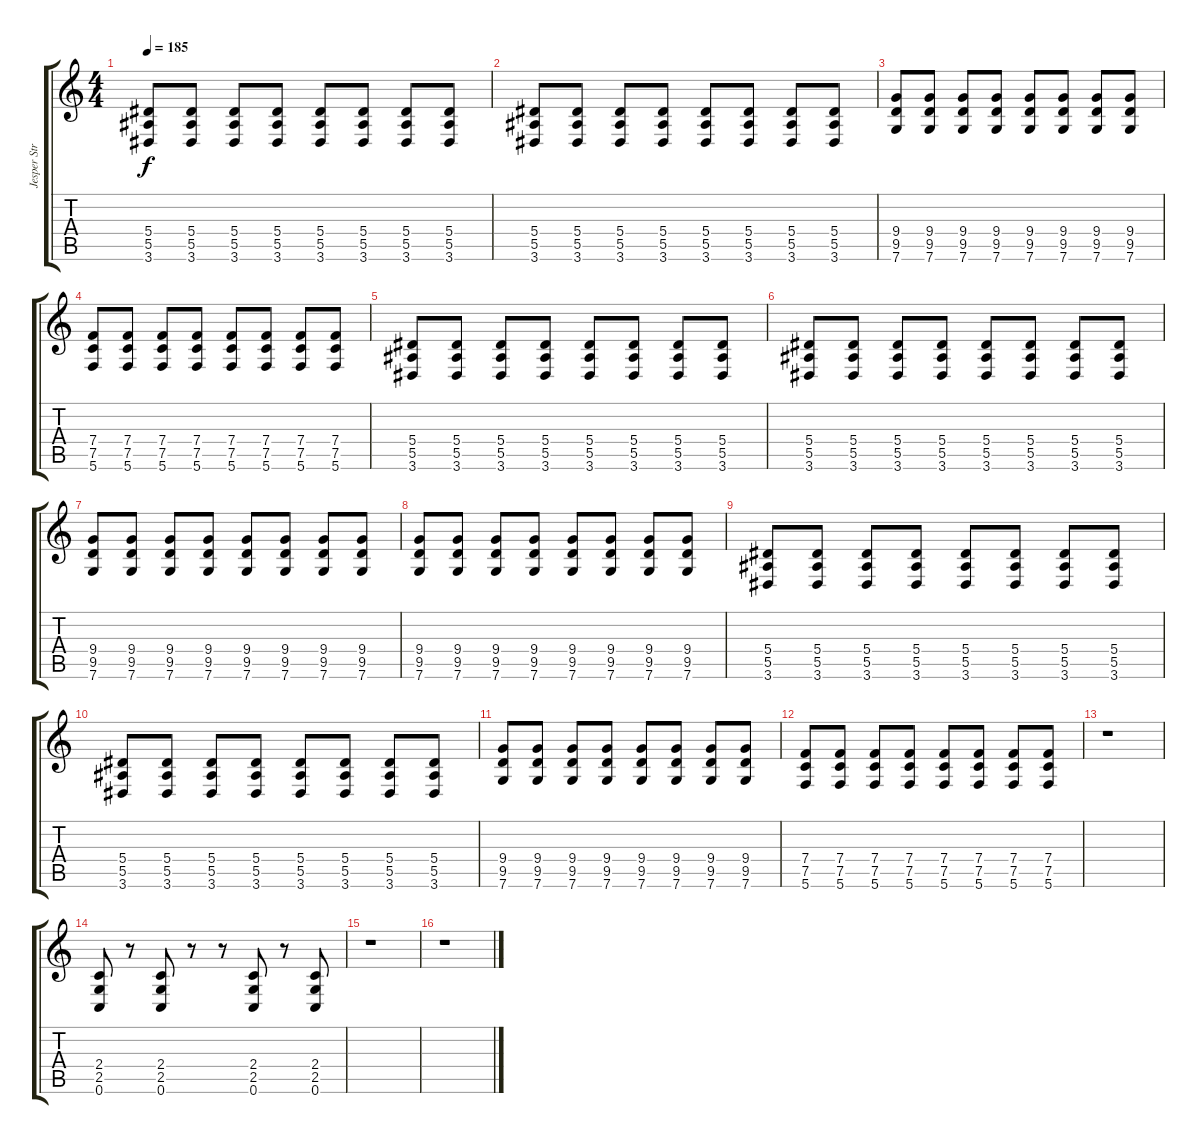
\track ("Jesper Strömblad" "Jesper Str") {instrument distortionguitar}
\staff {score tabs}
\tuning (C4 G3 Eb3 Bb2 F2 C2) {hide}
\ts (4 4)
\tempo 185
\clef g2
\ks c
(5.4 5.5 3.6).8{dy f} (5.4 5.5 3.6).8 (5.4 5.5 3.6).8 (5.4 5.5 3.6).8 (5.4 5.5 3.6).8 (5.4 5.5 3.6).8 (5.4 5.5 3.6).8 (5.4 5.5 3.6).8 |
(5.4 5.5 3.6).8 (5.4 5.5 3.6).8 (5.4 5.5 3.6).8 (5.4 5.5 3.6).8 (5.4 5.5 3.6).8 (5.4 5.5 3.6).8 (5.4 5.5 3.6).8 (5.4 5.5 3.6).8 |
(9.4 9.5 7.6).8 (9.4 9.5 7.6).8 (9.4 9.5 7.6).8 (9.4 9.5 7.6).8 (9.4 9.5 7.6).8 (9.4 9.5 7.6).8 (9.4 9.5 7.6).8 (9.4 9.5 7.6).8 |
(7.4 7.5 5.6).8 (7.4 7.5 5.6).8 (7.4 7.5 5.6).8 (7.4 7.5 5.6).8 (7.4 7.5 5.6).8 (7.4 7.5 5.6).8 (7.4 7.5 5.6).8 (7.4 7.5 5.6).8 |
(5.4 5.5 3.6).8 (5.4 5.5 3.6).8 (5.4 5.5 3.6).8 (5.4 5.5 3.6).8 (5.4 5.5 3.6).8 (5.4 5.5 3.6).8 (5.4 5.5 3.6).8 (5.4 5.5 3.6).8 |
(5.4 5.5 3.6).8 (5.4 5.5 3.6).8 (5.4 5.5 3.6).8 (5.4 5.5 3.6).8 (5.4 5.5 3.6).8 (5.4 5.5 3.6).8 (5.4 5.5 3.6).8 (5.4 5.5 3.6).8 |
(9.4 9.5 7.6).8 (9.4 9.5 7.6).8 (9.4 9.5 7.6).8 (9.4 9.5 7.6).8 (9.4 9.5 7.6).8 (9.4 9.5 7.6).8 (9.4 9.5 7.6).8 (9.4 9.5 7.6).8 |
(9.4 9.5 7.6).8 (9.4 9.5 7.6).8 (9.4 9.5 7.6).8 (9.4 9.5 7.6).8 (9.4 9.5 7.6).8 (9.4 9.5 7.6).8 (9.4 9.5 7.6).8 (9.4 9.5 7.6).8 |
(5.4 5.5 3.6).8 (5.4 5.5 3.6).8 (5.4 5.5 3.6).8 (5.4 5.5 3.6).8 (5.4 5.5 3.6).8 (5.4 5.5 3.6).8 (5.4 5.5 3.6).8 (5.4 5.5 3.6).8 |
(5.4 5.5 3.6).8 (5.4 5.5 3.6).8 (5.4 5.5 3.6).8 (5.4 5.5 3.6).8 (5.4 5.5 3.6).8 (5.4 5.5 3.6).8 (5.4 5.5 3.6).8 (5.4 5.5 3.6).8 |
(9.4 9.5 7.6).8 (9.4 9.5 7.6).8 (9.4 9.5 7.6).8 (9.4 9.5 7.6).8 (9.4 9.5 7.6).8 (9.4 9.5 7.6).8 (9.4 9.5 7.6).8 (9.4 9.5 7.6).8 |
(7.4 7.5 5.6).8 (7.4 7.5 5.6).8 (7.4 7.5 5.6).8 (7.4 7.5 5.6).8 (7.4 7.5 5.6).8 (7.4 7.5 5.6).8 (7.4 7.5 5.6).8 (7.4 7.5 5.6).8 |
r.1 |
(2.4 2.5 0.6).8 r.8 (2.4 2.5 0.6).8 r.8 r.8 (2.4 2.5 0.6).8 r.8 (2.4 2.5 0.6).8 |
r.1 |
r.1
